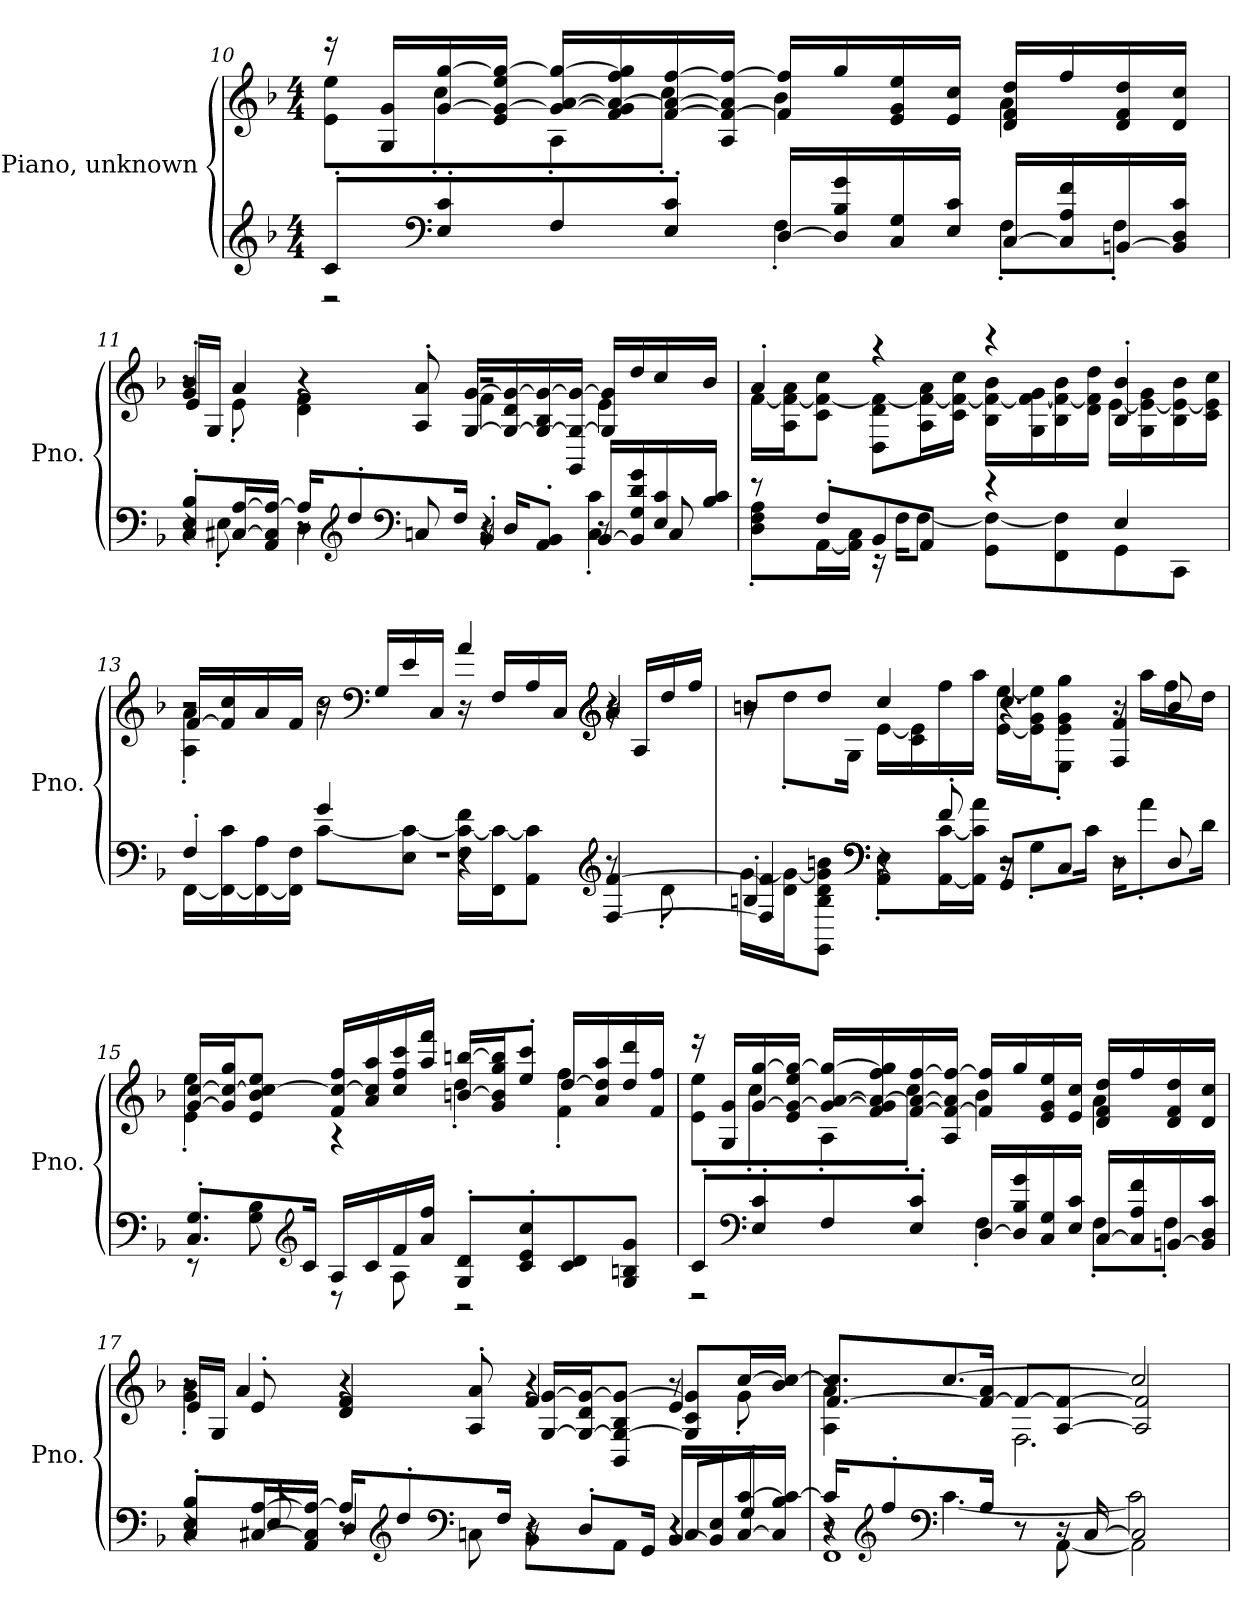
**kern	**kern
*part1	*part1
*staff2	*staff1
*I"Piano, unknown	*
*I'Pno.	*
!!LO:LB:g=z
*clefG2	*clefG2
*k[b-]	*k[b-]
*M4/4	*M4/4
=10	=10
*^	*^
8c'/L	2r	16r	8e\ 8ee\L
.	.	16G/ 16g/LL	.
*clefF4	*	*	*
8E/' 8c/'	.	[16g/ [16gg/	8cc'\
.	.	16e/ 16g/_ 16ee/ 16gg/_JJ	.
8F/	.	16g/_ [16a/ 16gg/_LL	8A'\
.	.	16f/ 16g/] 16a/_ 16ff/ 16gg/]	.
8E/' 8c/'J	.	[16f/ 16a/_ [16ff/	8cc'\J
.	.	16A/ 16f/_ 16a/] 16ff/_JJ	.
[16D/LL	4F'\	16f/] 16ff/]LL	4b-\
16D/] 16B-/ 16g/	.	16gg/	.
16C/ 16G/	.	16e/ 16g/ 16ee/	.
16E/ 16c/JJ	.	16e/ 16cc/JJ	.
[16C/LL	8F'\L	16d/ 16f/ 16dd/LL	4a\
16C/] 16A/ 16f/	.	16ff/	.
[16BBn/	8F'\J	16d/ 16f/ 16dd/	.
16BB/] 16D/ 16c/JJ	.	16d/ 16cc/JJ	.
!!LO:LB:g=z
=11	=11	=11	=11
*	*^	*	*^
8C/' 8E/' 8B-/'L	8r	4r	4g/' 4b-/'	8r	16e/LL
.	.	.	.	.	16G/JJ
[16C#X/ [16A/L	8E'\	.	.	8e'\	4a/
16AA/ 16C#/] 16A/_JJ	.	.	.	.	.
16A/KL]	4D\	8r	4r	4d\ 4f\	.
*clefG2	*	*	*	*	*
8dd'/	.	.	.	.	.
*clefF4	*	*	*	*	*
.	.	8Cn/	.	.	8A/' 8a/'
16F/Jk	.	.	.	.	.
16r	4r	4BB-'/	2r	4f\	[16G/ [16g/LL
16D/KL	.	.	.	.	16G/_ 16d/ 16g/_
8AA/' 8BB-/'J	.	.	.	.	16G/_ 16B-/ 16g/_
.	.	.	.	.	16GG/ 16G/_ 16g/_JJ
[16BB-/LL	4C\' 4c\'	8r	.	4e\	16G/] 16g/]LL
16BB-/] 16G/ 16d/ 16g/	.	.	.	.	16dd/
16E/ 16c/	.	8C/	.	.	16cc/
16B-/ 16c/JJ	.	.	.	.	16b-/JJ
*	*v	*v	*	*	*
*	*	*	*v	*v
!!LO:LB:g=z
=12	=12	=12	=12
8r	8D\' 8F\' 8A\'L	4a'/	[16f\LL
.	.	.	16A\ 16f\_ 16a\J
8F'/L	[16AA\L	.	8c\ 8f\_ 8cc\J
.	16AA\] 16C\JJ	.	.
8BB-/	16r	4r	8D\ 8d\ 8f\_L
.	16F\KL	.	.
8AA/J	[8F\J	.	16A\ 16f\_ 16a\L
.	.	.	16c\ 16f\_ 16cc\JJ
4r	8GG\ 8F\_L	4r	16B-\ 16f\_ 16b-\LL
.	.	.	16G\ 16f\_ 16g\
.	8FF\ 8F\]	.	16B-\ 16f\_ 16b-\
.	.	.	16d\ 16f\] 16dd\JJ
4E/	8GG\	4B-/' 4b-/'	[16e\LL
.	.	.	16G\ 16e\_ 16g\
.	8CC\J	.	16B-\ 16e\_ 16b-\
.	.	.	16c\ 16e\] 16cc\JJ
!!LO:LB:g=z
=13	=13	=13	=13
*	*^	*	*^
1r	[16FF\LL	4F'/	2r	4A\' 4a\'	[16f/LL
.	16FF\_ 16c\	.	.	.	16f/] 16cc/
.	16FF\_ 16A\	.	.	.	16a/
.	16FF\] 16F\JJ	.	.	.	16f/JJ
.	[8c\L	4g/	.	2cc\	16r
*	*	*	*clefF4	*	*
.	.	.	.	.	16G/LL
.	8E\ 8c\_J	.	.	.	16e/
.	.	.	.	.	16C/JJ
.	16F\ 16c\_ 16f\LL	4r	4a/	.	16r
.	16FF\ 16c\_J	.	.	.	16F/LL
.	8AA\ 8c\]J	.	.	.	16A/
.	.	.	.	.	16C/JJ
*clefG2	*	*	*clefG2	*	*
.	8r	[4F/ [4f/	4a/	4r	16r
.	.	.	.	.	16A/LL
.	8d'\	.	.	.	16dd/
.	.	.	.	.	16ff/JJ
!!LO:LB:g=z	!!	!!
=14	=14	=14	=14	=14	=14
4Bn'/	[16g\LL	4F/] 4f/]	8bn/L	16r	2r
.	16d\ 16g\_J	.	.	8dd'\L	.
.	8GG\ 8B\ 8d\ 8g\] 8bn\J	.	8dd/J	.	.
.	.	.	.	16G\Jk	.
*clefF4	*	*	*	*	*
4r	8AA\' 8E\'L	8r	4cc/	[16e\LL	.
.	.	.	.	16c\ 16e\]	.
.	[16AA\ [16c\L	8f'/	.	16ff\	.
.	16AA\] 16c\] 16a\JJ	.	.	16aa\JJ	.
2r	16r	8GG/L	4.cc/	[16e\ [16ee\LL	4r
.	8G'\L	.	.	16e\] 16g\ 16ee\]J	.
.	.	8C/J	.	8E\' 8e\' 8g\' 8gg\'J	.
.	16c\Jk	.	.	.	.
.	16D\KL	8r	.	16r	4F/ 4f/
.	8a'\	.	.	16aa\LL	.
.	.	8D/	8b/	16ff\	.
.	16d\Jk	.	.	16dd\JJ	.
*	*v	*v	*	*	*
*	*	*	*v	*v
!!LO:PB:g=z
=15	=15	=15	=15
8.C/' 8.G/'L	8r	[16g/ [16cc/LL	4e\' 4ee\'
.	.	16g/] 16cc/_ 16gg/J	.
.	8G\ 8B-\	8e/ 8b-/ 8cc/_ 8ee/J	.
*clefG2	*	*	*
16c/Jk	.	.	.
16A/LL	8r	16f/ 16cc/_ 16ff/LL	4r
16c/	.	16a/ 16cc/] 16aa/	.
16f/	8A\	16cc/ 16ff/ 16ccc/	.
16a/ 16ff/JJ	.	16aa/ 16fff/JJ	.
8G/' 8d/'L	2r	[16bn/ [16bbn/LL	4dd'\
.	.	16g/ 16b/] 16gg/ 16bb/]J	.
8c/' 8e/' 8cc/'	.	8ee/' 8ccc/'J	.
8c/ 8d/	.	[16dd/LL	4f\' 4ff\'
.	.	16a/ 16dd/] 16aa/	.
8G/ 8Bn/ 8g/J	.	16dd/ 16ddd/	.
.	.	16f/ 16ff/JJ	.
!!LO:LB:g=z	!!
=16	=16	=16	=16
8c'/L	2r	16r	8e\ 8ee\L
.	.	16G/ 16g/LL	.
*clefF4	*	*	*
8E/' 8c/'	.	[16g/ [16gg/	8cc'\
.	.	16e/ 16g/_ 16ee/ 16gg/_JJ	.
8F/	.	16g/_ [16a/ 16gg/_LL	8A'\
.	.	16f/ 16g/] 16a/_ 16ff/ 16gg/]	.
8E/' 8c/'J	.	[16f/ 16a/_ [16ff/	8cc'\J
.	.	16A/ 16f/_ 16a/] 16ff/_JJ	.
[16D/LL	4F'\	16f/] 16ff/]LL	4b-\
16D/] 16B-/ 16g/	.	16gg/	.
16C/ 16G/	.	16e/ 16g/ 16ee/	.
16E/ 16c/JJ	.	16e/ 16cc/JJ	.
[16C/LL	8F'\L	16d/ 16f/ 16dd/LL	4a\
16C/] 16A/ 16f/	.	16ff/	.
[16BBn/	8F'\J	16d/ 16f/ 16dd/	.
16BB/] 16D/ 16c/JJ	.	16d/ 16cc/JJ	.
!!LO:LB:g=z
=17	=17	=17	=17
*	*^	*	*^
8C/' 8E/' 8B-/'L	4r	8r	8r	4g\' 4b-\'	16e/LL
.	.	.	.	.	16G/JJ
[16C#X/ [16A/L	.	8E'/	8e'/	.	4a/
16AA/ 16C#/] 16A/_JJ	.	.	.	.	.
16A/KL]	8r	4D/	4d/ 4f/	4r	.
*clefG2	*	*	*	*	*
8dd'/	.	.	.	.	.
*clefF4	*	*	*	*	*
.	8Cn\	.	.	.	8A/' 8a/'
16F/Jk	.	.	.	.	.
16r	8BB-\L	4r	4f/	4r	[16G/ [16g/LL
8D'/L	.	.	.	.	16G/_ 16d/ 16g/_J
.	8AA\J	.	.	.	8BB-/ 8G/_ 8B-/ 8g/_J
16GG/Jk	.	.	.	.	.
[16BB-/LL	4r	8C'/L	4e/	8r	8G/] 8c/ 8g/]L
16BB-/] 16E/	.	.	.	.	.
[16C/ [16c/	.	8G'/J	.	8g'\	[16cc/L
16C/] 16B-/ 16c/_JJ	.	.	.	.	16b-/ 16cc/_JJ
=18	=18	=18	=18	=18	=18
*	*	*^	*	*	*
16c/KL]	8r	1FF	4r	8r	4A\ 4a\	[8.f/ 8.cc/]L
*clefG2	*	*	*	*	*	*
8ff'/	.	.	.	.	.	.
*clefF4	*	*	*	*	*	*
.	[4.c\	.	.	[4.cc/	.	.
16A/Jk	.	.	.	.	.	16f/_ 16a/Jk
8r	.	.	8r	.	2.F\	8f/L_
16r	.	.	[8AA\	.	.	[8A/ 8f/_J
[16C/	.	.	.	.	.	.
2C/]	2c\]	.	2AA\]	2cc/]	.	2A/] 2f/]
*v	*v	*v	*v	*	*	*
*	*v	*v	*v
=	=
*-	*-
